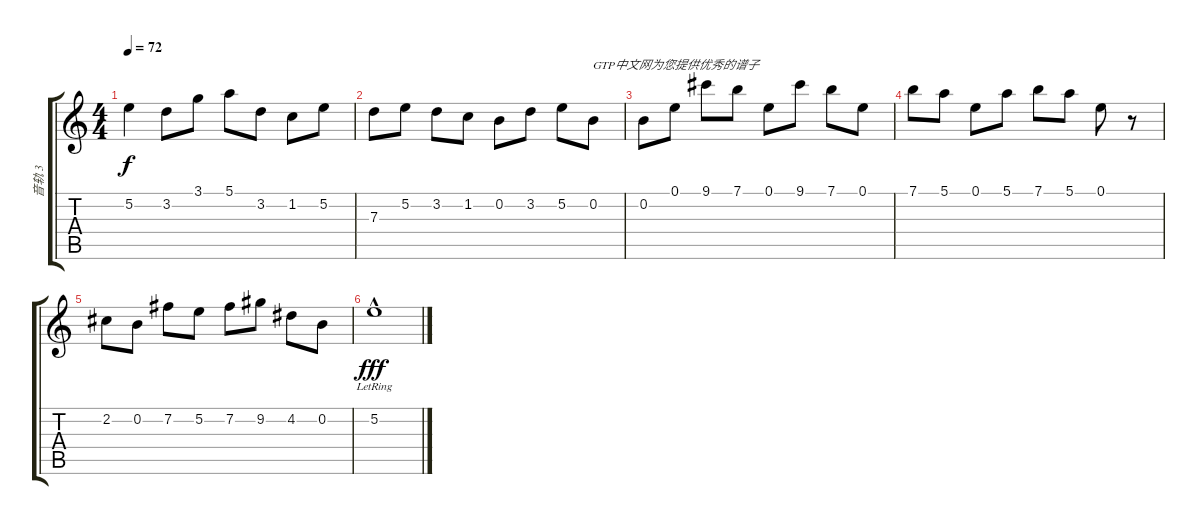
\track ("音轨 3" "音轨 3") {instrument electricguitarjazz}
\staff {score tabs}
\tuning (E4 B3 G3 D3 A2 E2) {hide}
\ts (4 4)
\tempo 72
\clef g2
\ks c
5.2.4{dy f} 3.2.8 3.1.8 5.1.8 3.2.8 1.2.8 5.2.8 |
7.3.8 5.2.8 3.2.8 1.2.8 0.2.8 3.2.8 5.2.8 0.2.8{txt "GTP中文网为您提供优秀的谱子"} |
0.2.8 0.1.8 9.1.8 7.1.8 0.1.8 9.1.8 7.1.8 0.1.8 |
7.1.8 5.1.8 0.1.8 5.1.8 7.1.8 5.1.8 0.1.8 r.8 |
2.2.8 0.2.8 7.2.8 5.2.8 7.2.8 9.2.8 4.2.8 0.2.8 |
5.2{hac lr}.1{dy fff}
